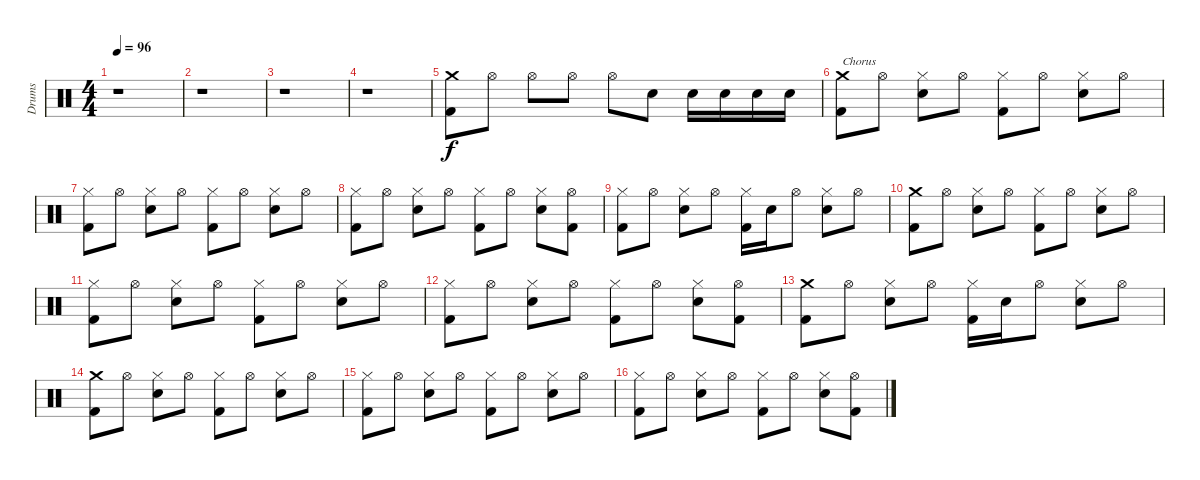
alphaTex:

\track ("Drums" "Drums") {instrument percussion}
\staff {score}
\articulation defaults
\ts (4 4)
\tempo 96
\clef neutral
\ks c
r.1{dy f} |
r.1 |
r.1 |
r.1 |
("Crash medium (hit)" "Kick (hit) 2").8 "Hi-Hat (open)".8 "Hi-Hat (open)".8 "Hi-Hat (open)".8 "Hi-Hat (open)".8 "Snare (hit) 2".8 "Snare (hit) 2".16 "Snare (hit) 2".16 "Snare (hit) 2".16 "Snare (hit) 2".16 |
("Crash medium (hit)" "Kick (hit) 2").8{txt "Chorus"} "Hi-Hat (open)".8 ("Hi-Hat (closed)" "Snare (hit) 2").8 "Hi-Hat (open)".8 ("Hi-Hat (closed)" "Kick (hit) 2").8 "Hi-Hat (open)".8 ("Hi-Hat (closed)" "Snare (hit) 2").8 "Hi-Hat (open)".8 |
("Hi-Hat (closed)" "Kick (hit) 2").8 "Hi-Hat (open)".8 ("Hi-Hat (closed)" "Snare (hit) 2").8 "Hi-Hat (open)".8 ("Hi-Hat (closed)" "Kick (hit) 2").8 "Hi-Hat (open)".8 ("Hi-Hat (closed)" "Snare (hit) 2").8 "Hi-Hat (open)".8 |
("Hi-Hat (closed)" "Kick (hit) 2").8 "Hi-Hat (open)".8 ("Hi-Hat (closed)" "Snare (hit) 2").8 "Hi-Hat (open)".8 ("Hi-Hat (closed)" "Kick (hit) 2").8 "Hi-Hat (open)".8 ("Hi-Hat (closed)" "Snare (hit) 2").8 ("Hi-Hat (open)" "Kick (hit) 2").8 |
("Hi-Hat (closed)" "Kick (hit) 2").8 "Hi-Hat (open)".8 ("Hi-Hat (closed)" "Snare (hit) 2").8 "Hi-Hat (open)".8 ("Hi-Hat (closed)" "Kick (hit) 2").16 "Snare (hit) 2".16 "Hi-Hat (open)".8 ("Hi-Hat (closed)" "Snare (hit) 2").8 "Hi-Hat (open)".8 |
("Crash medium (hit)" "Kick (hit) 2").8 "Hi-Hat (open)".8 ("Hi-Hat (closed)" "Snare (hit) 2").8 "Hi-Hat (open)".8 ("Hi-Hat (closed)" "Kick (hit) 2").8 "Hi-Hat (open)".8 ("Hi-Hat (closed)" "Snare (hit) 2").8 "Hi-Hat (open)".8 |
("Hi-Hat (closed)" "Kick (hit) 2").8 "Hi-Hat (open)".8 ("Hi-Hat (closed)" "Snare (hit) 2").8 "Hi-Hat (open)".8 ("Hi-Hat (closed)" "Kick (hit) 2").8 "Hi-Hat (open)".8 ("Hi-Hat (closed)" "Snare (hit) 2").8 "Hi-Hat (open)".8 |
("Hi-Hat (closed)" "Kick (hit) 2").8 "Hi-Hat (open)".8 ("Hi-Hat (closed)" "Snare (hit) 2").8 "Hi-Hat (open)".8 ("Hi-Hat (closed)" "Kick (hit) 2").8 "Hi-Hat (open)".8 ("Hi-Hat (closed)" "Snare (hit) 2").8 ("Hi-Hat (open)" "Kick (hit) 2").8 |
("Crash medium (hit)" "Kick (hit) 2").8 "Hi-Hat (open)".8 ("Hi-Hat (closed)" "Snare (hit) 2").8 "Hi-Hat (open)".8 ("Hi-Hat (closed)" "Kick (hit) 2").16 "Snare (hit) 2".16 "Hi-Hat (open)".8 ("Hi-Hat (closed)" "Snare (hit) 2").8 "Hi-Hat (open)".8 |
("Crash medium (hit)" "Kick (hit) 2").8 "Hi-Hat (open)".8 ("Hi-Hat (closed)" "Snare (hit) 2").8 "Hi-Hat (open)".8 ("Hi-Hat (closed)" "Kick (hit) 2").8 "Hi-Hat (open)".8 ("Hi-Hat (closed)" "Snare (hit) 2").8 "Hi-Hat (open)".8 |
("Hi-Hat (closed)" "Kick (hit) 2").8 "Hi-Hat (open)".8 ("Hi-Hat (closed)" "Snare (hit) 2").8 "Hi-Hat (open)".8 ("Hi-Hat (closed)" "Kick (hit) 2").8 "Hi-Hat (open)".8 ("Hi-Hat (closed)" "Snare (hit) 2").8 "Hi-Hat (open)".8 |
("Hi-Hat (closed)" "Kick (hit) 2").8 "Hi-Hat (open)".8 ("Hi-Hat (closed)" "Snare (hit) 2").8 "Hi-Hat (open)".8 ("Hi-Hat (closed)" "Kick (hit) 2").8 "Hi-Hat (open)".8 ("Hi-Hat (closed)" "Snare (hit) 2").8 ("Hi-Hat (open)" "Kick (hit) 2").8
